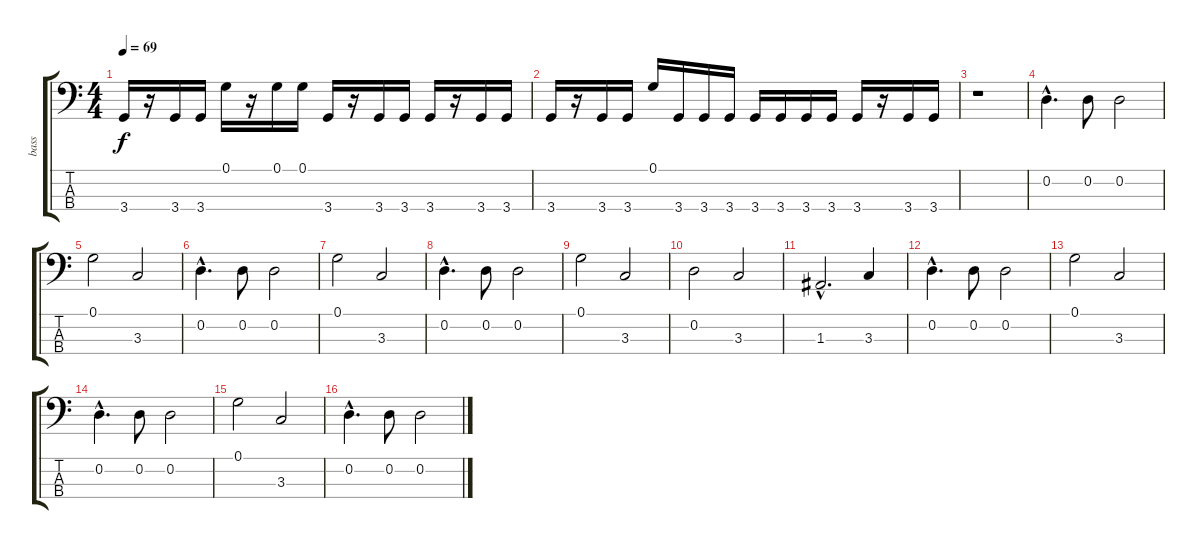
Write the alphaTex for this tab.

\track ("bass" "bass") {instrument electricbasspick}
\staff {score tabs}
\tuning (G2 D2 A1 E1) {hide}
\ts (4 4)
\tempo 69
\clef f4
\ks c
3.4.16{dy f} r.16 3.4.16 3.4.16 0.1.16 r.16 0.1.16 0.1.16 3.4.16 r.16 3.4.16 3.4.16 3.4.16 r.16 3.4.16 3.4.16 |
3.4.16 r.16 3.4.16 3.4.16 0.1.16 3.4.16 3.4.16 3.4.16 3.4.16 3.4.16 3.4.16 3.4.16 3.4.16 r.16 3.4.16 3.4.16 |
r.1 |
0.2{hac}.4{d} 0.2.8 0.2.2 |
0.1.2 3.3.2 |
0.2{hac}.4{d} 0.2.8 0.2.2 |
0.1.2 3.3.2 |
0.2{hac}.4{d} 0.2.8 0.2.2 |
0.1.2 3.3.2 |
0.2.2 3.3.2 |
1.3{hac}.2{d} 3.3.4 |
0.2{hac}.4{d} 0.2.8 0.2.2 |
0.1.2 3.3.2 |
0.2{hac}.4{d} 0.2.8 0.2.2 |
0.1.2 3.3.2 |
0.2{hac}.4{d} 0.2.8 0.2.2
